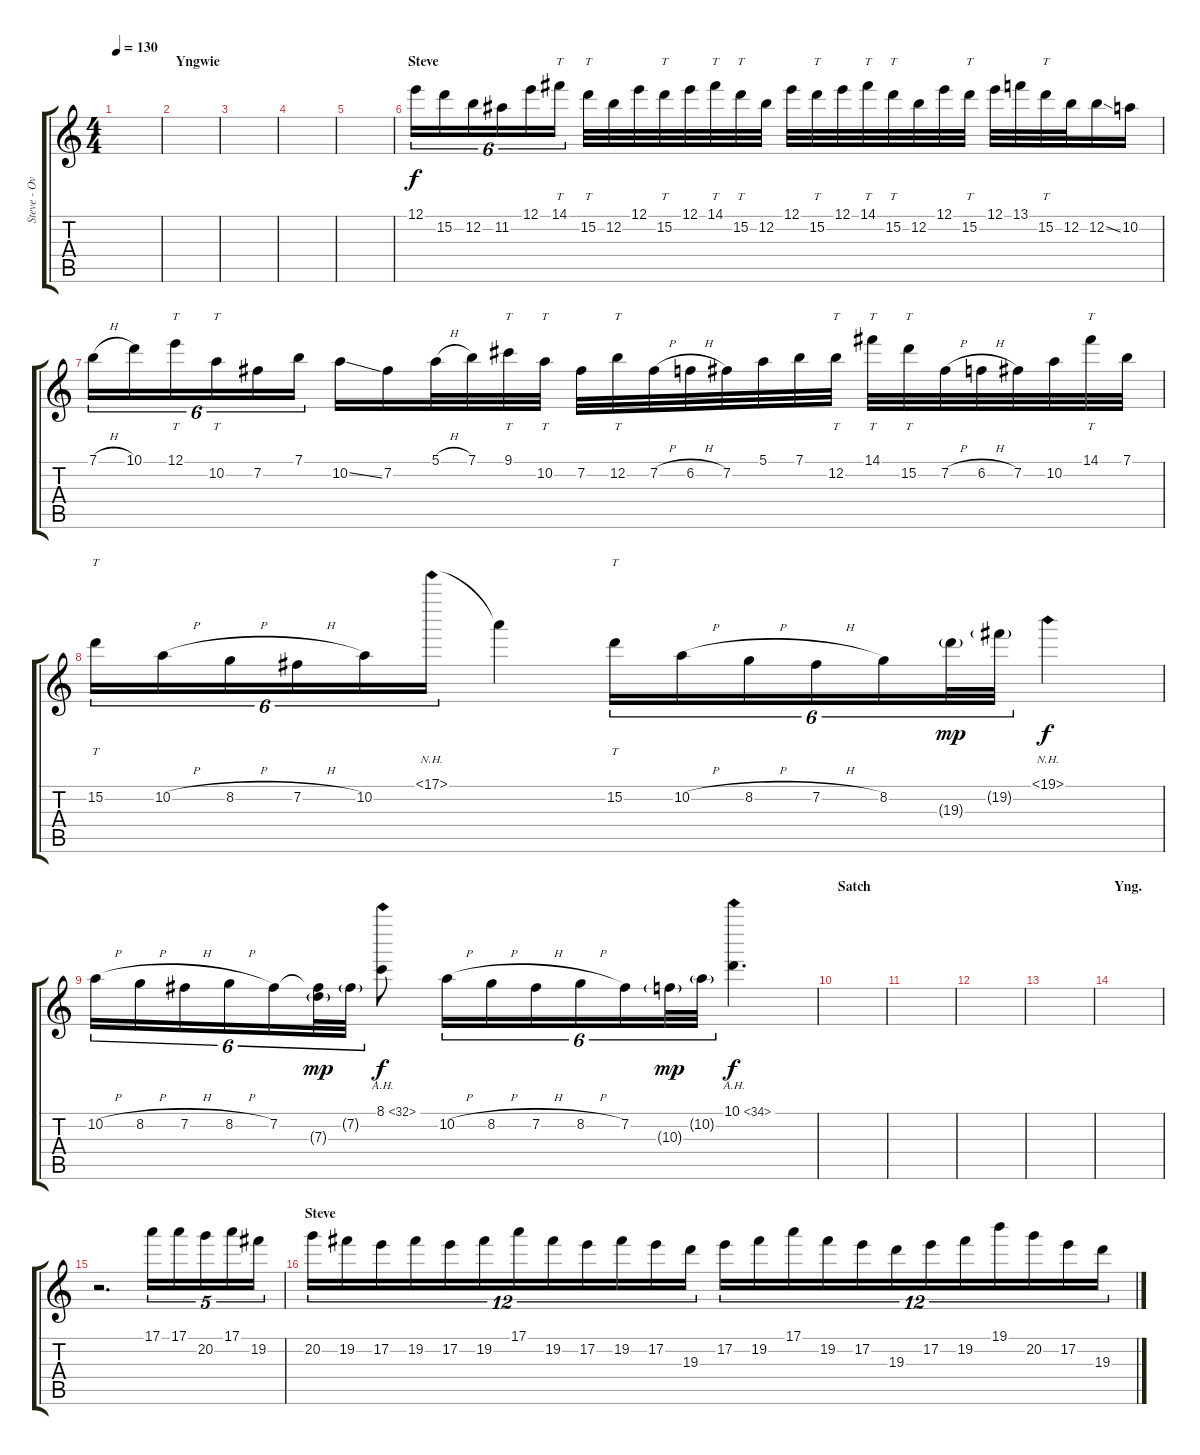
\track ("Steve - Overdub" "Steve - Ov") {instrument overdrivenguitar}
\staff {score tabs}
\tuning (E4 B3 G3 D3 A2 E2) {hide}
\ts (4 4)
\tempo 130
\clef g2
\ks c
|
\section ("" "Yngwie")
|
|
|
|
\section ("" "Steve")
12.1.16{tu (6 4)} 15.2.16{tu (6 4)} 12.2.16{tu (6 4)} 11.2.16{tu (6 4)} 12.1.16{tu (6 4)} 14.1.16{tt tu (6 4)} 15.2.32{tt} 12.2.32 12.1.32 15.2.32{tt} 12.1.32 14.1.32{tt} 15.2.32{tt} 12.2.32 12.1.32 15.2.32{tt} 12.1.32 14.1.32{tt} 15.2.32{tt} 12.2.32 12.1.32 15.2.32{tt} 12.1.32 13.1.32 15.2.32{tt} 12.2.32 12.2{ss}.16 10.2.16 |
7.1{h}.16{tu (6 4)} 10.1.16{tu (6 4)} 12.1.16{tt tu (6 4)} 10.2.16{tt tu (6 4)} 7.2.16{tu (6 4)} 7.1.16{tu (6 4)} 10.2{ss}.16 7.2.16 5.1{h}.32 7.1.32 9.1.32{tt} 10.2.32{tt} 7.2.32 12.2.32{tt} 7.2{h}.32 6.2{h}.32 7.2.32 5.1.32 7.1.32 12.2.32{tt} 14.1.32{tt} 15.2.32{tt} 7.2{h}.32 6.2{h}.32 7.2.32 10.2.32 14.1.32{tt} 7.1.32 |
15.2.16{tt tu (6 4)} 10.2{h}.16{tu (6 4)} 8.2{h}.16{tu (6 4)} 7.2{h}.16{tu (6 4)} 10.2.16{tu (6 4)} 17.1{nh}.16{tu (6 4)} 17.1{t}.4 15.2.16{tt tu (6 4)} 10.2{h}.16{tu (6 4)} 8.2{h}.16{tu (6 4)} 7.2{h}.16{tu (6 4)} 8.2.16{tu (6 4)} 19.3{g}.32{tu (6 4) dy mp} 19.2{g}.32{tu (6 4)} 19.1{nh}.4{dy f} |
10.2{h}.16{tu (6 4)} 8.2{h}.16{tu (6 4)} 7.2{h}.16{tu (6 4)} 8.2{h}.16{tu (6 4)} 7.2.16{tu (6 4)} (7.2{t} 7.3{g}).32{tu (6 4) dy mp} 7.2{g}.32{tu (6 4)} 8.1{ah 24}.8{dy f} 10.2{h}.16{tu (6 4)} 8.2{h}.16{tu (6 4)} 7.2{h}.16{tu (6 4)} 8.2{h}.16{tu (6 4)} 7.2.16{tu (6 4)} 10.3{g}.32{tu (6 4) dy mp} 10.2{g}.32{tu (6 4)} 10.1{ah 24}.4{d dy f} |
\section ("" "Satch")
|
|
|
|
\section ("" "Yng.")
|
r.2{d} 17.1.16{tu (5 4)} 17.1.16{tu (5 4)} 20.2.16{tu (5 4)} 17.1.16{tu (5 4)} 19.2.16{tu (5 4)} |
\section ("" "Steve")
20.2.16{tu (12 8)} 19.2.16{tu (12 8)} 17.2.16{tu (12 8)} 19.2.16{tu (12 8)} 17.2.16{tu (12 8)} 19.2.16{tu (12 8)} 17.1.16{tu (12 8)} 19.2.16{tu (12 8)} 17.2.16{tu (12 8)} 19.2.16{tu (12 8)} 17.2.16{tu (12 8)} 19.3.16{tu (12 8)} 17.2.16{tu (12 8)} 19.2.16{tu (12 8)} 17.1.16{tu (12 8)} 19.2.16{tu (12 8)} 17.2.16{tu (12 8)} 19.3.16{tu (12 8)} 17.2.16{tu (12 8)} 19.2.16{tu (12 8)} 19.1.16{tu (12 8)} 20.2.16{tu (12 8)} 17.2.16{tu (12 8)} 19.3.16{tu (12 8)}
